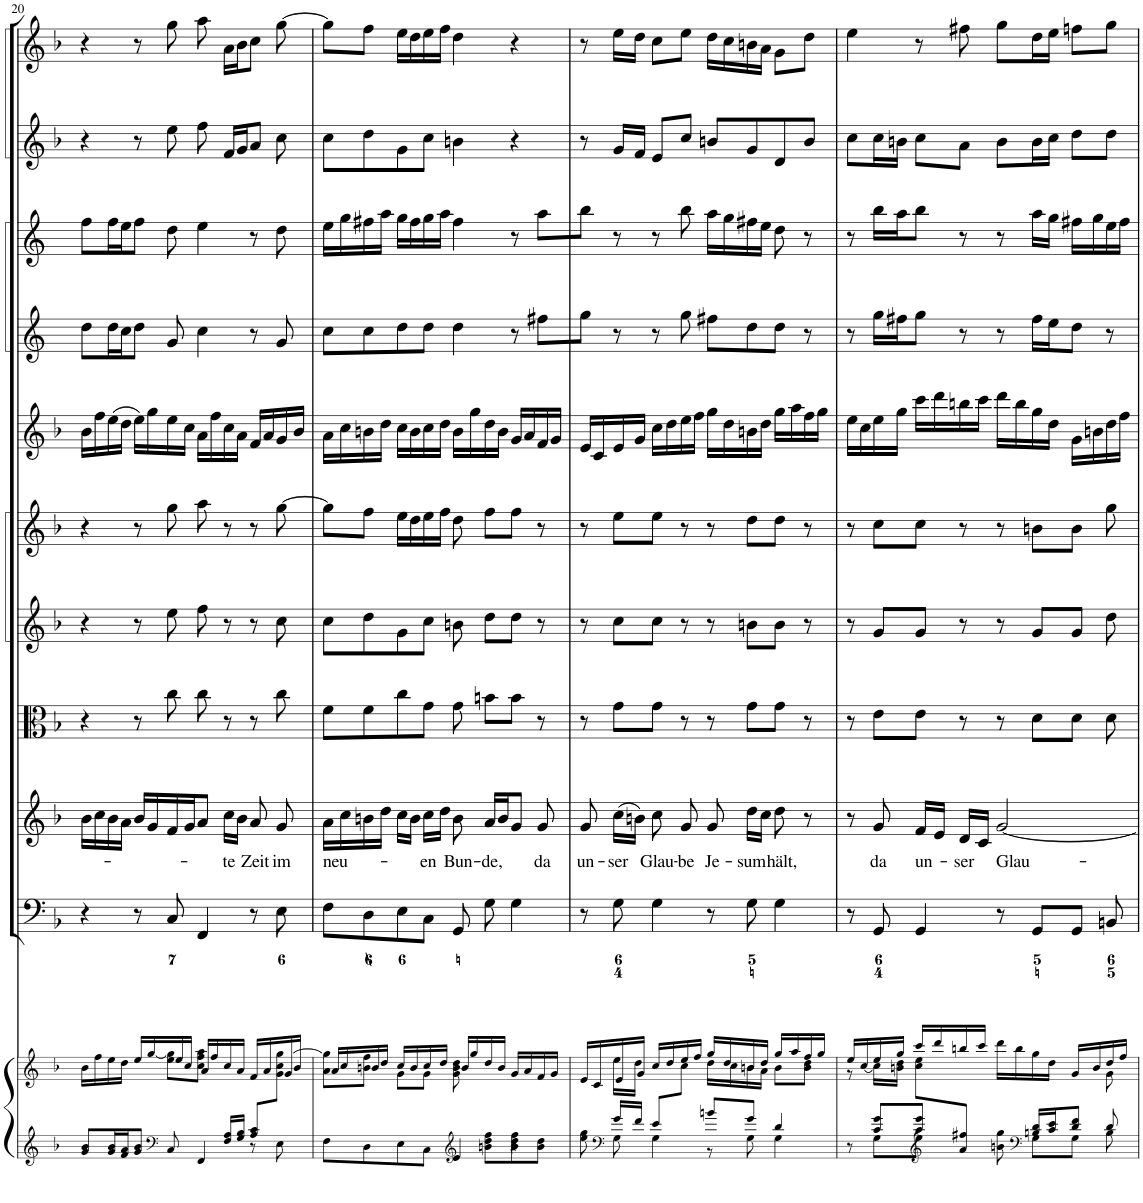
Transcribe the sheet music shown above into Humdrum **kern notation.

**kern	**kern	**kern	**kern	**text	**kern	**kern	**kern	**kern	**kern	**kern	**kern	**kern
*part11	*part11	*part10	*part9	*part9	*part8	*part7	*part6	*part5	*part4	*part3	*part2	*part1
*staff12	*staff11	*staff10	*staff9	*staff9	*staff8	*staff7	*staff6	*staff5	*staff4	*staff3	*staff2	*staff1
*I"Piano reduction	*	*I"Continuo	*I"Alto	*	*I"Viola	*I"Violino II	*I"Violino I	*I"Violino Solo	*I"Corno II	*I"Corno I	*I"Oboe II	*I"Oboe I
*I'Pno	*	*	*	*	*	*	*	*I'Vln	*	*	*I'Ob	*I'Ob
!!LO:PB:g=z
*clefG2	*clefG2	*clefF4	*clefG2	*	*clefC3	*clefG2	*clefG2	*clefG2	*clefG2	*clefG2	*clefG2	*clefG2
*	*	*	*	*	*	*	*	*	*Trd4c7	*Trd4c7	*	*
*k[b-]	*k[b-]	*k[b-]	*k[b-]	*	*k[b-]	*k[b-]	*k[b-]	*k[b-]	*k[]	*k[]	*k[b-]	*k[b-]
*M4/4	*M4/4	*M4/4	*M4/4	*	*M4/4	*M4/4	*M4/4	*M4/4	*M4/4	*M4/4	*M4/4	*M4/4
*met(c)	*met(c)	*met(c)	*met(c)	*	*met(c)	*met(c)	*met(c)	*met(c)	*met(c)	*met(c)	*met(c)	*met(c)
=20	=20	=20	=20	=20	=20	=20	=20	=20	=20	=20	=20	=20
*^	*^	*	*	*	*	*	*	*	*	*	*	*
8ryy	8g/ 8b-/L	16b-\LL	4ryy	4r	16b-\LL	.	4r	4r	4r	16b-\LL	8dd\L	8ff\L	4r	4r
.	.	16ff\	.	.	16cc\	.	.	.	.	16ff\	.	.	.	.
.	16g/ 16b-/L	16ee\	.	.	16b-\	.	.	.	.	(16ee\	16dd\L	16ff\L	.	.
.	16f/ 16a/J	16dd\JJ	.	.	16a\JJ	.	.	.	.	16dd\JJ	16cc\J	16ee\J	.	.
.	8g/ 8b-/J	16ee/LL	8ryy	8r	16b-/LL	.	8r	8r	8r	16ee\LL)	8dd\J	8ff\J	8r	8r
.	.	[16gg/	.	.	16g/	.	.	.	.	16gg\	.	.	.	.
*clefF4	*	*	*	*	*	*	*	*	*	*	*	*	*	*
.	8C/	16ee/	8ee\ 8gg\]L	8C/	16f/	.	8cc\	8ee\	8gg\	16ee\	8g/	8dd\	8ee\	8gg\
.	.	16cc/JJ	.	.	16g/J	.	.	.	.	16cc\JJ	.	.	.	.
.	4FF/	16a/LL	8cc\ 8ff\ 8aa\J	4FF/	8a/J	.	8cc\	8ff\	8aa\	16a\LL	4cc\	4ee\	8ff\	8aa\
.	.	16ff/	.	.	.	.	.	.	.	16ff\	.	.	.	.
!	!	!	!	!	!	!LO:LY:b	!	!	!	!	!	!	!	!
16F/ 16A/LL	.	16cc/	4ryy	.	16cc\LL	te	8r	8r	8r	16cc\	.	.	16f/LL	16a\LL
16G/ 16B-/JJ	.	16a/JJ	.	.	16b-\JJ	.	.	.	.	16a\JJ	.	.	16g/J	16b-\J
!	!	!	!	!	!	!LO:LY:b	!	!	!	!	!	!	!	!
8A/ 8c/L	8r	16f/LL	.	8r	8a/	Zeit	8r	8r	8r	16f/LL	8r	8r	8a/J	8cc\J
.	.	16a/	.	.	.	.	.	.	.	16a/	.	.	.	.
!	!	!	!	!	!	!LO:LY:b	!	!	!	!	!	!	!	!
8ryy	8E\	16g/	8g\ 8cc\ [>8gg\J	8E\	8g/	im	8cc\	8cc\	[8gg\	16g/	8g/	8dd\	8cc\	[8gg\
.	.	16b-/JJ	.	.	.	.	.	.	.	16b-/JJ	.	.	.	.
=21	=21	=21	=21	=21	=21	=21	=21	=21	=21	=21	=21	=21	=21	=21
!	!	!	!	!	!	!LO:LY:b	!	!	!	!	!	!	!	!
8ryy	8F\L	16a/LL	8a\ 8gg\]L	8F\L	16a\LL	neu-	8f\L	8cc\L	8gg\L]	16a\LL	8cc\L	16ee\LL	8cc\L	8gg\L]
.	.	16cc/	.	.	16cc\	.	.	.	.	16cc\	.	16gg\	.	.
.	8D\	16bn/	8b\ 8ff\J	8D\	16bn\	.	8f\	8dd\	8ff\J	16bn\	8cc\	16ff#X\	8dd\	8ff\J
.	.	16dd/JJ	.	.	16dd\JJ	.	.	.	.	16dd\JJ	.	16aa\JJ	.	.
.	8E\	16cc/LL	8g\L	8E\	16cc\LL	.	8cc\	8g\	16ee\LL	16cc\LL	8dd\	16gg\LL	8g\	16ee\LL
.	.	16b/	.	.	16b\JJ	.	.	.	16dd\	16b\	.	16ff#\	.	16dd\
!	!	!	!	!	!	!LO:LY:b	!	!	!	!	!	!	!	!
.	8C\J	16cc/	8g\J	8C\J	16cc\LL	-en	8g\J	8cc\J	16ee\	16cc\	8dd\J	16gg\	8cc\J	16ee\
.	.	16dd/JJ	.	.	16dd\JJ	.	.	.	16ff\JJ	16dd\JJ	.	16aa\JJ	.	16ff\JJ
!	!	!	!	!	!	!LO:LY:b	!	!	!	!	!	!	!	!
.	4GG/	16b/LL	8g\ 8b\ 8dd\	8GG/	8b\	Bun-	8g\	8bn\	8dd\	16b\LL	4dd\	4ff#\	4bn\	4dd\
.	.	16gg/	.	.	.	.	.	.	.	16gg\	.	.	.	.
*clefG2	*	*	*	*	*	*	*	*	*	*	*	*	*	*
!	!	!	!	!	!	!LO:LY:b	!	!	!	!	!	!	!	!
8bn\ 8dd\ 8ff\L	.	16dd/	4.ryy	8G\	16a/LL	-de,	8bn\L	8dd\L	8ff\L	16dd\	.	.	.	.
.	.	16b/JJ	.	.	16b/J	.	.	.	.	16b\JJ	.	.	.	.
8b\ 8dd\ 8ff\	4r	16g/LL	.	4G\	8g/J	.	8b\J	8dd\J	8ff\J	16g/LL	8r	8r	4r	4r
.	.	16a/	.	.	.	.	.	.	.	16a/	.	.	.	.
!	!	!	!	!	!	!LO:LY:b	!	!	!	!	!	!	!	!
8b\ 8dd\J	.	16f/	.	.	8g/	da	8r	8r	8r	16f/	8ff#X\L	8aa\L	.	.
.	.	16g/JJ	.	.	.	.	.	.	.	16g/JJ	.	.	.	.
=22	=22	=22	=22	=22	=22	=22	=22	=22	=22	=22	=22	=22	=22	=22
*	*^	*	*	*	*	*	*	*	*	*	*	*	*	*
!	!	!	!	!	!	!	!LO:LY:b	!	!	!	!	!	!	!	!
4ryy	8ryy	8ee\ 8gg\	16e/LL	8ryy	8r	8g/	un-	8r	8r	8r	16e/LL	8gg\J	8bb\J	8r	8r
.	.	.	16c/	.	.	.	.	.	.	.	16c/	.	.	.	.
*clefF4	*	*	*	*	*	*	*	*	*	*	*	*	*	*	*
!	!	!	!	!	!	!	!LO:LY:b	!	!	!	!	!	!	!	!
.	16g/LL	8G\	16e/	16ee\LL	8G\	(16cc\LL	-ser	8g\L	8cc\L	8ee\L	16e/	8r	8r	16g/LL	16ee\LL
.	16f/JJ	.	16g/JJ	16dd\JJ	.	16bn\JJ)	.	.	.	.	16g/JJ	.	.	16f/JJ	16dd\JJ
!	!	!	!	!	!	!	!LO:LY:b	!	!	!	!	!	!	!	!
8e/L	4ryy	4G\	16cc/LL	8ryy	4G\	8cc\	Glau-	8g\J	8cc\J	8ee\J	16cc\LL	8r	8r	8e/L	8cc\L
.	.	.	16dd/	.	.	.	.	.	.	.	16dd\	.	.	.	.
!	!	!	!	!	!	!	!LO:LY:b	!	!	!	!	!	!	!	!
2ryy	.	.	16ee/	8cc\J	.	8g/	-be	8r	8r	8r	16ee\	8gg\	8bb\	8cc/J	8ee\J
.	.	.	16ff/JJ	.	.	.	.	.	.	.	16ff\JJ	.	.	.	.
!	!	!	!	!	!	!	!LO:LY:b	!	!	!	!	!	!	!	!
.	8bn/L	8r	16gg/LL	16dd\LL	8r	8g/	Je-	8r	8r	8r	16gg\LL	8ff#X\L	16aa\LL	8bn/L	16dd\LL
.	.	.	16dd/	16cc\	.	.	.	.	.	.	16dd\	.	16gg\	.	16cc\
!	!	!	!	!	!	!	!LO:LY:b	!	!	!	!	!	!	!	!
.	8g/J	8G\	16bn/	16b\	8G\	16dd\LL	-sum	8g\L	8bn\L	8dd\L	16bn\	8dd\	16ff#X\	8g/	16bn\
.	.	.	16dd/JJ	16a\JJ	.	16cc\JJ	.	.	.	.	16dd\JJ	.	16ee\JJ	.	16a\JJ
!	!	!	!	!	!	!	!LO:LY:b	!	!	!	!	!	!	!	!
.	4d/	4G\	16gg/LL	8b\L	4G\	8dd\	hält,	8g\J	8b\J	8dd\J	16gg\LL	8dd\J	8dd\	8d/	8g\L
.	.	.	16aa/	.	.	.	.	.	.	.	16aa\	.	.	.	.
8ryy	.	.	16ff/	8b\ 8dd\J	.	8r	.	8r	8r	8r	16ff\	8r	8r	8b/J	8dd\J
.	.	.	16gg/JJ	.	.	.	.	.	.	.	16gg\JJ	.	.	.	.
=23	=23	=23	=23	=23	=23	=23	=23	=23	=23	=23	=23	=23	=23	=23	=23
4.ryy	8r	8ryy	16ee/LL	8r	8r	8r	.	8r	8r	8r	16ee\LL	8r	8r	8cc\L	4ee\
.	.	.	[<16cc/	.	.	.	.	.	.	.	16cc\	.	.	.	.
!	!	!	!	!	!	!	!LO:LY:b	!	!	!	!	!	!	!	!
.	8c/ 8g/L	8G\L	16ee/	16cc\LL]	8GG/	8g/	da	8e\L	8g/L	8cc\L	16ee\	16gg\LL	16bb\LL	16cc\L	.
.	.	.	16gg/JJ	16bn\ 16dd\JJ	.	.	.	.	.	.	16gg\JJ	16ff#X\J	16aa\J	16bn\JJ	.
!	!	!	!	!	!	!	!LO:LY:b	!	!	!	!	!	!	!	!
.	8c/ 8g/J	8G\J	16ccc/LL	8cc\ 8ee\L	4GG/	16f/LL	un-	8e\J	8g/J	8cc\J	16ccc\LL	8gg\J	8bb\J	8cc\L	8r
.	.	.	16ddd/	.	.	16e/JJ	.	.	.	.	16ddd\	.	.	.	.
*clefG2	*	*	*	*	*	*	*	*	*	*	*	*	*	*	*
!	!	!	!	!	!	!	!LO:LY:b	!	!	!	!	!	!	!	!
8a/ 8ff#X/J	8ryy	8ryy	16bbn/	8ryy	.	16d/LL	-ser	8r	8r	8r	16bbn\	8r	8r	8a\J	8ff#X\
.	.	.	16ccc/JJ	.	.	16c/JJ	.	.	.	.	16ccc\JJ	.	.	.	.
!	!	!	!	!	!	!	!LO:LY:b	!	!	!	!	!	!	!	!
2ryy	8bn\ 8gg\	8ryy	16ddd\LL	4ryy	8r	[2g/	Glau-	8r	8r	8r	16ddd\LL	8r	8r	8b\L	8gg\L
.	.	.	16bb\	.	.	.	.	.	.	.	16bb\	.	.	.	.
*clefF4	*	*	*	*	*	*	*	*	*	*	*	*	*	*	*
.	16Bn/ 16d/LL	8G\L	16gg\	.	8GG/L	.	.	8d\L	8g/L	8bn\L	16gg\	16ff#\LL	16aa\LL	16b\L	16dd\L
.	16c/ 16e/J	.	16dd\JJ	.	.	.	.	.	.	.	16dd\JJ	16ee\J	16gg\JJ	16cc\JJ	16ee\JJ
.	8d/ 8f/J	8G\J	16g/LL	8ryy	8GG/J	.	.	8d\J	8g/J	8b\J	16g\LL	8dd\J	16ff#X\LL	8dd\L	8ffn\L
.	.	.	16b/	.	.	.	.	.	.	.	16bn\	.	16gg\	.	.
.	8d/	8B\	16dd/	8g\	8BBn/	.	.	8d\	8dd\	8gg\	16dd\	8r	16ee\	8dd\J	8gg\J
.	.	.	16ff/JJ	.	.	.	.	.	.	.	16ff\JJ	.	16ff#\JJ	.	.
*v	*v	*v	*	*	*	*	*	*	*	*	*	*	*	*	*
*	*v	*v	*	*	*	*	*	*	*	*	*	*	*
=	=	=	=	=	=	=	=	=	=	=	=	=
*-	*-	*-	*-	*-	*-	*-	*-	*-	*-	*-	*-	*-
